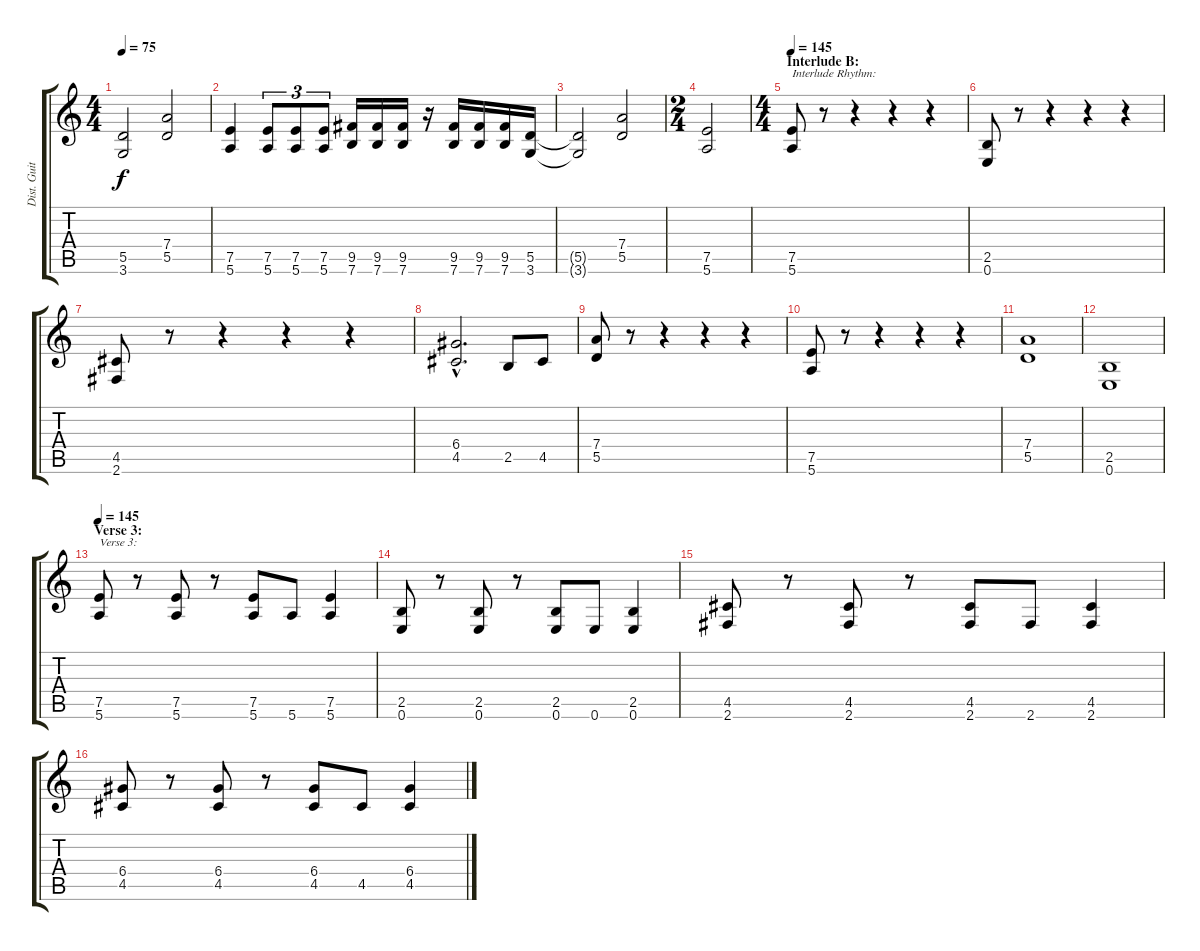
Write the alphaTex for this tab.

\track ("Dist. Guitar 2" "Dist. Guit") {instrument distortionguitar}
\staff {score tabs}
\tuning (E4 B3 G3 D3 A2 E2) {hide}
\ts (4 4)
\tempo 75
\clef g2
\ks c
(5.5{t} 3.6{t}).2{dy f} (7.4 5.5).2 |
(7.5 5.6).4 (7.5 5.6).8{tu (3 2)} (7.5 5.6).8{tu (3 2)} (7.5 5.6).8{tu (3 2)} (9.5 7.6).16 (9.5 7.6).16 (9.5 7.6).16 r.16 (9.5 7.6).16 (9.5 7.6).16 (9.5 7.6).16 (5.5 3.6).16 |
(5.5{t} 3.6{t}).2 (7.4 5.5).2 |
\ts (2 4)
(7.5 5.6).2 |
\ts (4 4)
\section ("" "Interlude B:")
\tempo 145
(7.5 5.6).8{txt "Interlude Rhythm:"} r.8 r.4 r.4 r.4 |
(2.5 0.6).8 r.8 r.4 r.4 r.4 |
(4.5 2.6).8 r.8 r.4 r.4 r.4 |
(6.4{hac} 4.5{hac}).2{d} 2.5.8 4.5.8 |
(7.4 5.5).8 r.8 r.4 r.4 r.4 |
(7.5 5.6).8 r.8 r.4 r.4 r.4 |
(7.4 5.5).1 |
(2.5 0.6).1 |
\section ("" "Verse 3:")
\tempo 145
(7.5 5.6).8{txt "Verse 3:"} r.8 (7.5 5.6).8 r.8 (7.5 5.6).8 5.6.8 (7.5 5.6).4 |
(2.5 0.6).8 r.8 (2.5 0.6).8 r.8 (2.5 0.6).8 0.6.8 (2.5 0.6).4 |
(4.5 2.6).8 r.8 (4.5 2.6).8 r.8 (4.5 2.6).8 2.6.8 (4.5 2.6).4 |
(6.4 4.5).8 r.8 (6.4 4.5).8 r.8 (6.4 4.5).8 4.5.8 (6.4 4.5).4
